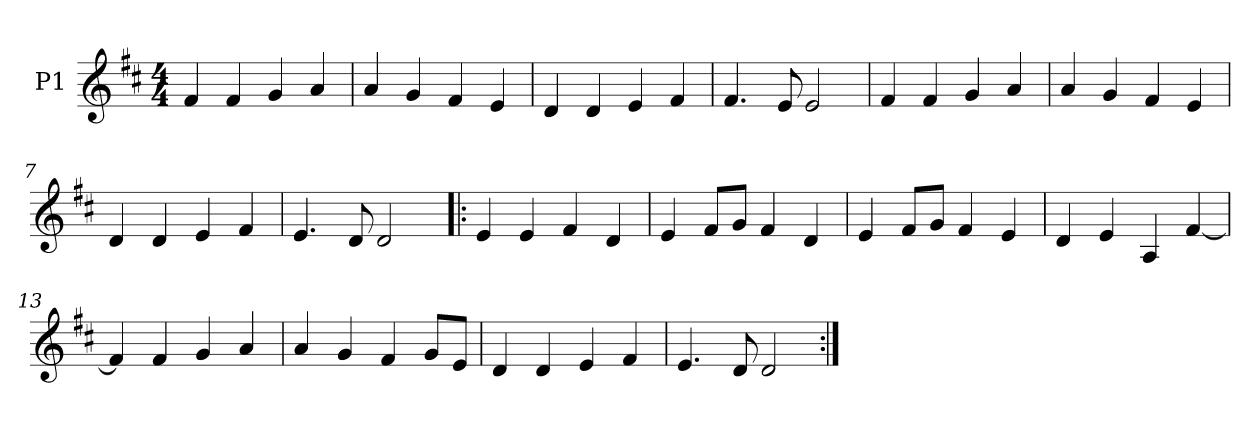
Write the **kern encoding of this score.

**kern
*part1
*staff1
*I"P1
!!LO:PB:g=z
*clefG2
*k[f#c#]
*D:
*M4/4
=1
4f#i/
4f#i/
4gi/
4ai/
=2
4ai/
4gi/
4f#i/
4ei/
=3
4di/
4di/
4ei/
4f#i/
=4
4.f#i/
8ei/
2ei/
=5
4f#i/
4f#i/
4gi/
4ai/
=6
4ai/
4gi/
4f#i/
4ei/
=7
4di/
4di/
4ei/
4f#i/
!!LO:LB:g=z
=8
4.ei/
8di/
2di/
=9!|:
4ei/
4ei/
4f#i/
4di/
=10
4ei/
8f#i/L
8gi/J
4f#i/
4di/
=11
4ei/
8f#i/L
8gi/J
4f#i/
4ei/
!!LO:LB:g=z
=12
4di/
4ei/
4Ai/
[4f#i/
=13
4f#i/]
4f#i/
4gi/
4ai/
=14
4ai/
4gi/
4f#i/
8gi/L
8ei/J
=15
4di/
4di/
4ei/
4f#i/
=16
4.ei/
8di/
2di/
=:|!
*-
